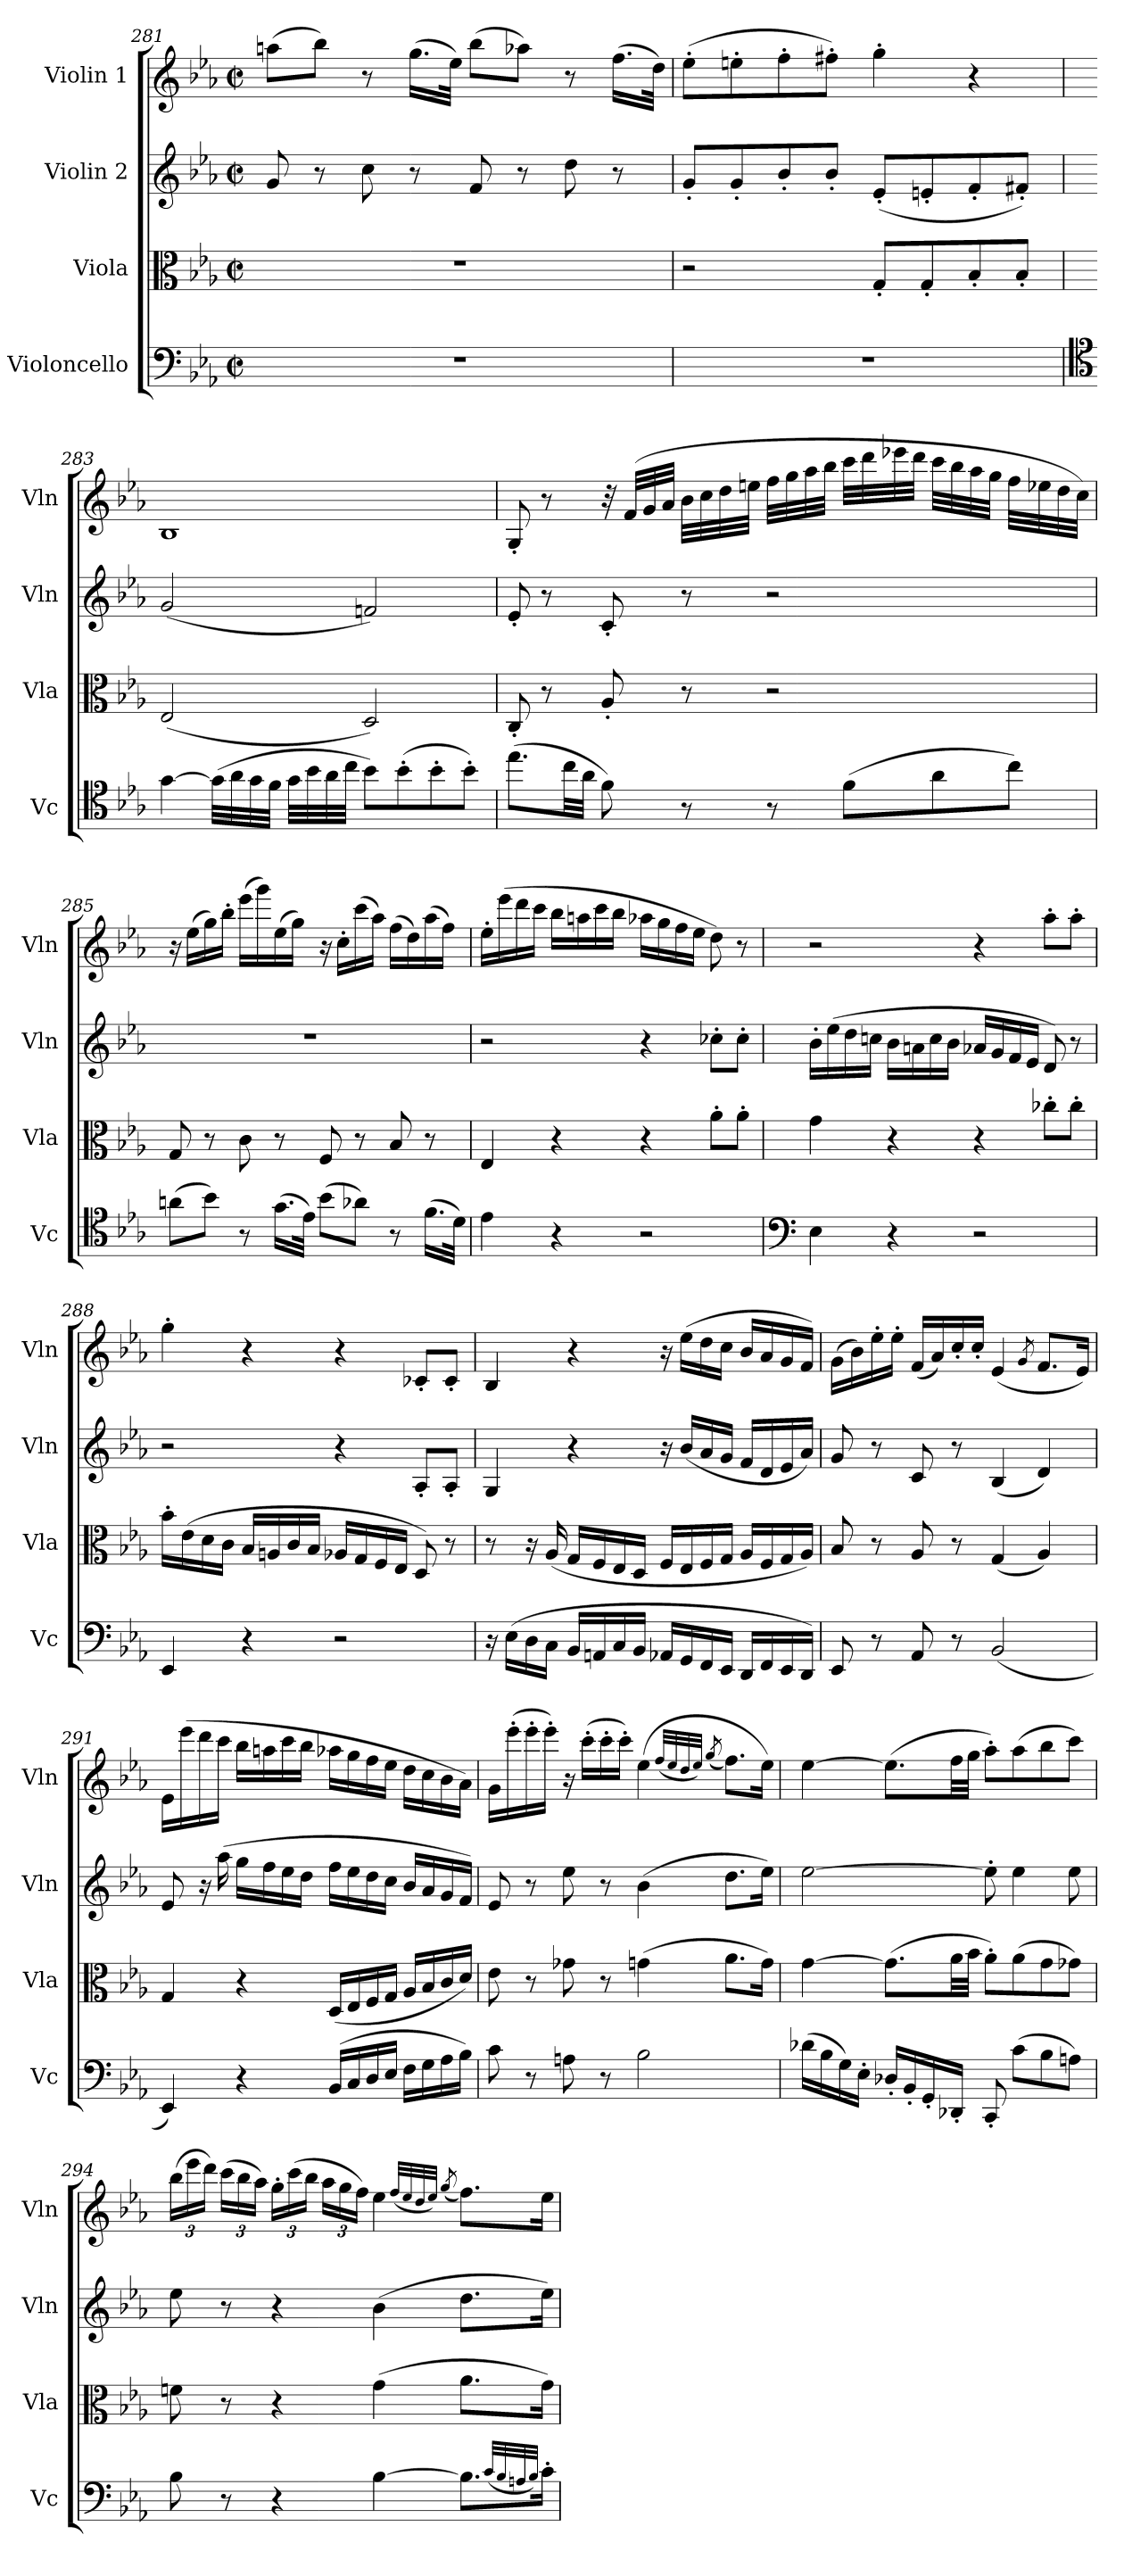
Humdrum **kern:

**kern	**dynam	**kern	**dynam	**kern	**dynam	**kern	**dynam
*part4	*part4	*part3	*part3	*part2	*part2	*part1	*part1
*staff4	*staff4	*staff3	*staff3	*staff2	*staff2	*staff1	*staff1
*I"Violoncello	*	*I"Viola	*	*I"Violin 2	*	*I"Violin 1	*
*I'Vc	*	*I'Vla	*	*I'Vln	*	*I'Vln	*
*clefF4	*	*clefC3	*	*clefG2	*	*clefG2	*
*k[b-e-a-]	*	*k[b-e-a-]	*	*k[b-e-a-]	*	*k[b-e-a-]	*
*M2/2	*	*M2/2	*	*M2/2	*	*M2/2	*
*met(c|)	*	*met(c|)	*	*met(c|)	*	*met(c|)	*
=281	=281	=281	=281	=281	=281	=281	=281
1r	.	1r	.	8g/	.	(>8aan\L	.
.	.	.	.	8r	.	8bb-\J)	.
.	.	.	.	8cc\	.	8r	.
.	.	.	.	8r	.	(>16.gg\LL	.
.	.	.	.	.	.	32ee-\JJk)	.
.	.	.	.	8f/	.	(>8bb-\L	.
.	.	.	.	8r	.	8aa-X\J)	.
.	.	.	.	8dd\	.	8r	.
.	.	.	.	8r	.	(>16.ff\LL	.
.	.	.	.	.	.	32dd\JJk)	.
=282	=282	=282	=282	=282	=282	=282	=282
1r	.	2r	.	8g'/L	.	(>8ee-'\L	.
.	.	.	.	8g'/	.	8een'\	.
.	.	.	.	8b-'/	.	8ff'\	.
.	.	.	.	8b-'/J	.	8ff#X'\J)	.
.	.	8G'/L	.	(<8e-'/L	.	4gg'\	.
.	.	8G'/	.	8en'/	.	.	.
.	.	8B-'/	.	8f'/	.	4r	.
.	.	8B-'/J	.	8f#X'/J)	.	.	.
=283	=283	=283	=283	=283	=283	=283	=283
*clefC4	*	*	*	*	*	*	*
[4g\	.	(<2E-/	.	(<2g/	.	1B-	.
(>32g\LLL]	.	.	.	.	.	.	.
32a-\	.	.	.	.	.	.	.
32g\	.	.	.	.	.	.	.
32f\JJJ	.	.	.	.	.	.	.
32g\LLL	.	.	.	.	.	.	.
32b-\	.	.	.	.	.	.	.
32a-\	.	.	.	.	.	.	.
32cc\JJJ	.	.	.	.	.	.	.
8b-\L)	.	2D/)	.	2fn/)	.	.	.
(>8b-'\	.	.	.	.	.	.	.
8b-'\	.	.	.	.	.	.	.
8b-'\J)	.	.	.	.	.	.	.
=284	=284	=284	=284	=284	=284	=284	=284
(>8.ee-\L	.	8C'/	.	8e-'/	.	8G'/	.
.	.	8r	.	8r	.	8r	.
32cc\LL	.	.	.	.	.	.	.
32a-\JJJ	.	.	.	.	.	.	.
8f\)	.	8A-'/	.	8c'/	.	32r	.
.	.	.	.	.	.	(>32f/LLL	.
.	.	.	.	.	.	32g/	.
.	.	.	.	.	.	32a-/JJJ	.
8r	.	8r	.	8r	.	32b-\LLL	.
.	.	.	.	.	.	32cc\	.
.	.	.	.	.	.	32dd\	.
.	.	.	.	.	.	32een\JJJ	.
8r	.	2r	.	2r	.	32ff\LLL	.
.	.	.	.	.	.	32gg\	.
.	.	.	.	.	.	32aa-\	.
.	.	.	.	.	.	32bb-\JJJ	.
(>8f\L	.	.	.	.	.	32ccc\LLL	.
.	.	.	.	.	.	32ddd\	.
.	.	.	.	.	.	32eee-X\	.
.	.	.	.	.	.	32ddd\JJJ	.
8a-\	.	.	.	.	.	32ccc\LLL	.
.	.	.	.	.	.	32bb-\	.
.	.	.	.	.	.	32aa-\	.
.	.	.	.	.	.	32gg\JJJ	.
8cc\J)	.	.	.	.	.	32ff\LLL	.
.	.	.	.	.	.	32ee-X\	.
.	.	.	.	.	.	32dd\	.
.	.	.	.	.	.	32cc\JJJ)	.
!!LO:LB:g=z
=285	=285	=285	=285	=285	=285	=285	=285
(>8an\L	.	8G/	.	1r	.	16r	.
.	.	.	.	.	.	(>16ee-\LL	.
8b-\J)	.	8r	.	.	.	16gg\)	.
.	.	.	.	.	.	16bb-'\JJ	.
8r	.	8c\	.	.	.	(>16eee-\LL	.
.	.	.	.	.	.	16ggg\)	.
(>16.g\LL	.	8r	.	.	.	(>16ee-\	.
.	.	.	.	.	.	16gg\JJ)	.
32e-\JJk)	.	.	.	.	.	.	.
(>8b-\L	.	8F/	.	.	.	16r	.
.	.	.	.	.	.	16cc'\LL	.
8a-X\J)	.	8r	.	.	.	(>16ccc\	.
.	.	.	.	.	.	16aa-\JJ)	.
8r	.	8B-/	.	.	.	(>16ff\LL	.
.	.	.	.	.	.	16dd\)	.
(>16.f\LL	.	8r	.	.	.	(>16aa-\	.
.	.	.	.	.	.	16ff\JJ)	.
32d\JJk)	.	.	.	.	.	.	.
=286	=286	=286	=286	=286	=286	=286	=286
4e-\	.	4E-/	.	2r	.	16ee-'\LL	.
.	.	.	.	.	.	(>16eee-\	.
.	.	.	.	.	.	16ddd\	.
.	.	.	.	.	.	16ccc\JJ	.
4r	.	4r	.	.	.	16bb-\LL	.
.	.	.	.	.	.	16aan\	.
.	.	.	.	.	.	16ccc\	.
.	.	.	.	.	.	16bb-\JJ	.
2r	.	4r	.	4r	.	16aa-X\LL	.
.	.	.	.	.	.	16gg\	.
.	.	.	.	.	.	16ff\	.
.	.	.	.	.	.	16ee-\JJ	.
.	.	8a-'\L	.	8cc-X'\L	.	8dd\)	.
.	.	8a-'\J	.	8cc-'\J	.	8r	.
=287	=287	=287	=287	=287	=287	=287	=287
*clefF4	*	*	*	*	*	*	*
4E-\	.	4g\	.	16b-'\LL	.	2r	.
.	.	.	.	(>16ee-\	.	.	.
.	.	.	.	16dd\	.	.	.
.	.	.	.	16ccn\JJ	.	.	.
4r	.	4r	.	16b-\LL	.	.	.
.	.	.	.	16an\	.	.	.
.	.	.	.	16cc\	.	.	.
.	.	.	.	16b-\JJ	.	.	.
2r	.	4r	.	16a-X/LL	.	4r	.
.	.	.	.	16g/	.	.	.
.	.	.	.	16f/	.	.	.
.	.	.	.	16e-/JJ	.	.	.
.	.	8cc-X'\L	.	8d/)	.	8aa-'\L	.
.	.	8cc-'\J	.	8r	.	8aa-'\J	.
=288	=288	=288	=288	=288	=288	=288	=288
4EE-/	.	16b-'\LL	.	2r	.	4gg'\	.
.	.	(>16e-\	.	.	.	.	.
.	.	16d\	.	.	.	.	.
.	.	16c\JJ	.	.	.	.	.
4r	.	16B-/LL	.	.	.	4r	.
.	.	16An/	.	.	.	.	.
.	.	16c/	.	.	.	.	.
.	.	16B-/JJ	.	.	.	.	.
2r	.	16A-X/LL	.	4r	.	4r	.
.	.	16G/	.	.	.	.	.
.	.	16F/	.	.	.	.	.
.	.	16E-/JJ	.	.	.	.	.
.	.	8D/)	.	8A-'/L	.	8c-X'/L	.
.	.	8r	.	8A-'/J	.	8c-'/J	.
!!LO:LB:g=z
=289	=289	=289	=289	=289	=289	=289	=289
16r	.	8r	.	4G/	.	4B-/	.
!	!LO:DY:b	!	!	!	!	!	!
(>16E-\LL	other-dynamics	.	.	.	.	.	.
16D\	.	16r	.	.	.	.	.
!	!	!	!LO:DY:b	!	!	!	!
16C\JJ	.	(<16A-/	other-dynamics	.	.	.	.
16BB-/LL	.	16G/LL	.	4r	.	4r	.
16AAn/	.	16F/	.	.	.	.	.
16C/	.	16E-/	.	.	.	.	.
16BB-/JJ	.	16D/JJ	.	.	.	.	.
16AA-X/LL	.	16F/LL	.	16r	.	16r	.
!	!	!	!	!	!LO:DY:b	!	!LO:DY:b
16GG/	.	16E-/	.	(<16b-/LL	other-dynamics	(>16ee-\LL	other-dynamics
16FF/	.	16F/	.	16a-/	.	16dd\	.
16EE-/JJ	.	16G/JJ	.	16g/JJ	.	16cc\JJ	.
16DD/LL	.	16A-/LL	.	16f/LL	.	16b-/LL	.
16FF/	.	16F/	.	16d/	.	16a-/	.
16EE-/	.	16G/	.	16e-/	.	16g/	.
16DD/JJ)	.	16A-/JJ)	.	16a-/JJ)	.	16f/JJ)	.
=290	=290	=290	=290	=290	=290	=290	=290
!	!LO:DY:b	!	!LO:DY:b	!	!LO:DY:b	!	!LO:DY:b
8EE-/	other-dynamics	8B-/	other-dynamics	8g/	other-dynamics	(>16g\LL	other-dynamics
.	.	.	.	.	.	16b-\)	.
8r	.	8r	.	8r	.	16ee-'\	.
.	.	.	.	.	.	16ee-'\JJ	.
8AA-/	.	8A-/	.	8c/	.	(<16f/LL	.
.	.	.	.	.	.	16a-/)	.
8r	.	8r	.	8r	.	16cc'/	.
.	.	.	.	.	.	16cc'/JJ	.
(<2BB-/	.	(<4G/	.	(<4B-/	.	(<4e-/	.
.	.	.	.	.	.	8qg/	.
.	.	4A-/)	.	4d/)	.	8.f/L	.
.	.	.	.	.	.	16e-/Jk)	.
=291	=291	=291	=291	=291	=291	=291	=291
4EE-/)	.	4G/	.	8e-/	.	16e-\LL	.
!	!	!	!	!	!	!	!LO:DY:b
.	.	.	.	.	.	(>16eee-\	other-dynamics
.	.	.	.	16r	.	16ddd\	.
!	!	!	!	!	!LO:DY:b	!	!
.	.	.	.	(>16aa-\	other-dynamics	16ccc\JJ	.
4r	.	4r	.	16gg\LL	.	16bb-\LL	.
.	.	.	.	16ff\	.	16aan\	.
.	.	.	.	16ee-\	.	16ccc\	.
.	.	.	.	16dd\JJ	.	16bb-\JJ	.
!	!LO:DY:b	!	!LO:DY:b	!	!	!	!
(>16BB-/LL	other-dynamics	(<16D/LL	other-dynamics	16ff\LL	.	16aa-X\LL	.
16C/	.	16E-/	.	16ee-\	.	16gg\	.
16D/	.	16F/	.	16dd\	.	16ff\	.
16E-/JJ	.	16G/JJ	.	16cc\JJ	.	16ee-\JJ	.
16F\LL	.	16A-/LL	.	16b-/LL	.	16dd\LL	.
16G\	.	16B-/	.	16a-/	.	16cc\	.
16A-\	.	16c/	.	16g/	.	16b-\	.
16B-\JJ)	.	16d/JJ)	.	16f/JJ)	.	16a-\JJ)	.
=292	=292	=292	=292	=292	=292	=292	=292
8c\	.	8e-\	.	8e-/	.	16g\LL	.
!	!	!	!	!	!	!	!LO:DY:b
.	.	.	.	.	.	(>16eee-'\	other-dynamics
8r	.	8r	.	8r	.	16eee-'\	.
.	.	.	.	.	.	16eee-'\JJ)	.
!	!LO:DY:b	!	!LO:DY:b	!	!LO:DY:b	!	!
8An\	other-dynamics	8g-X\	other-dynamics	8ee-\	other-dynamics	16r	.
.	.	.	.	.	.	(>16ccc'\LL	.
8r	.	8r	.	8r	.	16ccc'\	.
.	.	.	.	.	.	16ccc'\JJ)	.
2B-\	.	(>4gn\	.	(>4b-\	.	(>4ee-\	.
.	.	.	.	.	.	(<32qff/LLL	.
.	.	.	.	.	.	32qee-/	.
.	.	.	.	.	.	32qdd/	.
.	.	.	.	.	.	32qee-/JJJ)	.
.	.	.	.	.	.	(<8qgg/	.
.	.	8.a-\L	.	8.dd\L	.	8.ff\L)	.
.	.	16g\Jk)	.	16ee-\Jk)	.	16ee-\Jk)	.
!!LO:LB:g=z
=293	=293	=293	=293	=293	=293	=293	=293
!	!LO:DY:b	!	!LO:DY:b	!	!LO:DY:b	!	!LO:DY:b
(>16d-X\LL	other-dynamics	[4g\	other-dynamics	[2ee-\	other-dynamics	[4ee-\	other-dynamics
16B-\	.	.	.	.	.	.	.
16G\)	.	.	.	.	.	.	.
16E-'\JJ	.	.	.	.	.	.	.
16D-X'/LL	.	(>8.g\L]	.	.	.	(>8.ee-\L]	.
16BB-'/	.	.	.	.	.	.	.
16GG'/	.	.	.	.	.	.	.
16DD-X'/JJ	.	32a-\LL	.	.	.	32ff\LL	.
.	.	32b-\JJJ	.	.	.	32gg\JJJ	.
8CC'/	.	8a-'\L)	.	8ee-'\]	.	8aa-'\L)	.
(>8c\L	.	(>8a-\	.	4ee-\	.	(>8aa-\	.
8B-\	.	8g\	.	.	.	8bb-\	.
8An\J)	.	8g-X\J)	.	8ee-\	.	8ccc\J)	.
=294	=294	=294	=294	=294	=294	=294	=294
*	*	*	*	*	*	*Xbrackettup	*
!	!	!	!	!	!	!	!LO:DY:b
8B-\	.	8fn\	.	8ee-\	.	(>24bb-\LL	other-dynamics
.	.	.	.	.	.	24eee-\	.
.	.	.	.	.	.	24ddd\JJ)	.
8r	.	8r	.	8r	.	(>24ccc\LL	.
.	.	.	.	.	.	24bb-\	.
.	.	.	.	.	.	24aa-\JJ)	.
4r	.	4r	.	4r	.	24gg'\LL	.
.	.	.	.	.	.	(>24ccc\	.
.	.	.	.	.	.	24bb-\JJ	.
.	.	.	.	.	.	24aa-\LL	.
.	.	.	.	.	.	24gg\	.
.	.	.	.	.	.	24ff\JJ)	.
!	!LO:DY:b	!	!LO:DY:b	!	!LO:DY:b	!	!
[4B-\	other-dynamics	(>4g\	other-dynamics	(>4b-\	other-dynamics	4ee-\	.
.	.	.	.	.	.	(<32qff/LLL	.
.	.	.	.	.	.	32qee-/	.
.	.	.	.	.	.	32qdd/	.
.	.	.	.	.	.	32qee-/JJJ)	.
.	.	.	.	.	.	(<8qgg/	.
8.B-\L]	.	8.a-\L	.	8.dd\L	.	8.ff\L)	.
(<32qc/LLL	.	.	.	.	.	.	.
32qB-/	.	.	.	.	.	.	.
32qAn/	.	.	.	.	.	.	.
32qB-/JJJ)	.	.	.	.	.	.	.
16c'\Jk	.	16g\Jk)	.	16ee-\Jk)	.	16ee-\Jk	.
=	=	=	=	=	=	=	=
*-	*-	*-	*-	*-	*-	*-	*-
